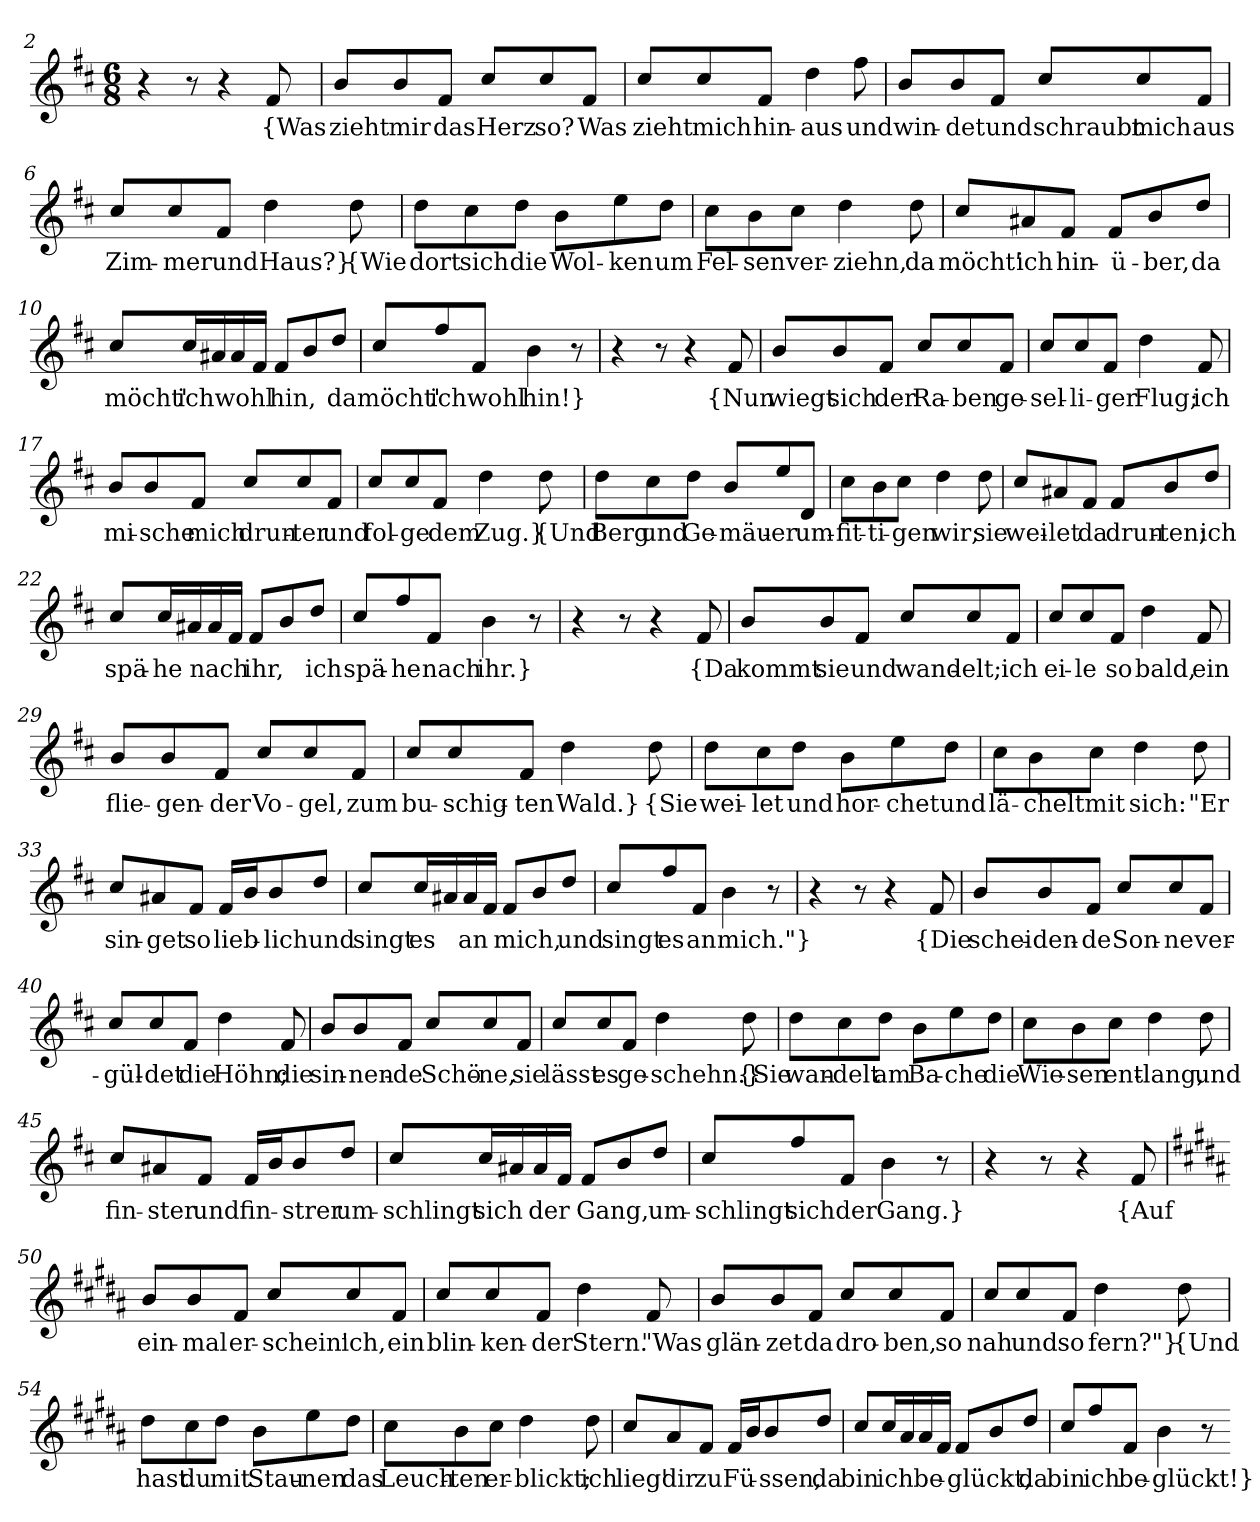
**kern	**text
*part1	*part1
*staff1	*staff1
*clefG2	*
*k[f#c#]	*
*M6/8	*
=2	=2
4r	.
8r	.
4r	.
8f#	{Was
=3	=3
8b/L	zieht
8b/	mir
8f#/J	das
8cc#/L	Herz
8cc#/	so?
8f#/J	Was
=4	=4
8cc#/L	zieht
8cc#/	mich
8f#/J	hin-
4dd	-aus
8ff#	und
=5	=5
8b/L	win-
8b/	-det
8f#/J	und
8cc#/L	schraubt
8cc#/	mich
8f#/J	aus
=6	=6
8cc#/L	Zim-
8cc#/	-mer
8f#/J	und
4dd	Haus?}
8dd	{Wie
=7	=7
8dd\L	dort
8cc#\	sich
8dd\J	die
8b\L	Wol-
8ee\	-ken
8dd\J	um
=8	=8
8cc#\L	Fel-
8b\	-sen
8cc#\J	ver-
4dd	-ziehn,
8dd	da
=9	=9
8cc#/L	möcht'
8a#X/	ich
8f#/J	hin-
8f#/L	-ü-
8b/	-ber,
8dd/J	da
=10	=10
8cc#/L	möcht'
16cc#/L	ich
16a#X/	.
16a#/	wohl
16f#/JJ	.
8f#/L	hin,
8b/	.
8dd/J	da
=11	=11
8cc#/L	möcht'
8ff#/	ich
8f#/J	wohl
4b	hin!}
8r	.
=14	=14
4r	.
8r	.
4r	.
8f#	{Nun
=15	=15
8b/L	wiegt
8b/	sich
8f#/J	der
8cc#/L	Ra-
8cc#/	-ben
8f#/J	ge-
=16	=16
8cc#/L	-sel-
8cc#/	-li-
8f#/J	-ger
4dd	Flug;
8f#	ich
=17	=17
8b/L	mi-
8b/	-sche
8f#/J	mich
8cc#/L	drun-
8cc#/	-ter
8f#/J	und
=18	=18
8cc#/L	fol-
8cc#/	-ge
8f#/J	dem
4dd	Zug.}
8dd	{Und
=19	=19
8dd\L	Berg
8cc#\	und
8dd\J	Ge-
8b/L	-mäu-
8ee/	-er
8d/J	um-
=20	=20
8cc#\L	-fit-
8b\	-ti-
8cc#\J	-gen
4dd	wir;
8dd	sie
=21	=21
8cc#/L	wei-
8a#X/	-let
8f#/J	da
8f#/L	drun-
8b/	-ten;
8dd/J	ich
=22	=22
8cc#/L	spä-
16cc#/L	-he
16a#X/	.
16a#/	nach
16f#/JJ	.
8f#/L	ihr,
8b/	.
8dd/J	ich
=23	=23
8cc#/L	spä-
8ff#/	-he
8f#/J	nach
4b	ihr.}
8r	.
=26	=26
4r	.
8r	.
4r	.
8f#	{Da
=27	=27
8b/L	kommt
8b/	sie
8f#/J	und
8cc#/L	wand-
8cc#/	-elt;
8f#/J	ich
=28	=28
8cc#/L	ei-
8cc#/	-le
8f#/J	so
4dd	-bald,
8f#	ein
=29	=29
8b/L	flie-
8b/	-gen-
8f#/J	-der
8cc#/L	Vo-
8cc#/	-gel,
8f#/J	zum
=30	=30
8cc#/L	bu-
8cc#/	-schig-
8f#/J	-ten
4dd	Wald.}
8dd	{Sie
=31	=31
8dd\L	wei-
8cc#\	-let
8dd\J	und
8b\L	hor-
8ee\	-chet
8dd\J	und
=32	=32
8cc#\L	lä-
8b\	-chelt
8cc#\J	mit
4dd	sich:
8dd	"Er
=33	=33
8cc#/L	sin-
8a#X/	-get
8f#/J	so
16f#/LL	lieb-
16b/J	.
8b/	-lich
8dd/J	und
=34	=34
8cc#/L	singt
16cc#/L	es
16a#X/	.
16a#/	an
16f#/JJ	.
8f#/L	mich,
8b/	.
8dd/J	und
=35	=35
8cc#/L	singt
8ff#/	es
8f#/J	an
4b	mich."}
8r	.
=38	=38
4r	.
8r	.
4r	.
8f#	{Die
=39	=39
8b/L	schei-
8b/	-den-
8f#/J	-de
8cc#/L	Son-
8cc#/	-ne
8f#/J	ver-
=40	=40
8cc#/L	-gül-
8cc#/	-det
8f#/J	die
4dd	Höhn;
8f#	die
=41	=41
8b/L	sin-
8b/	-nen-
8f#/J	-de
8cc#/L	Schö-
8cc#/	-ne,
8f#/J	sie
=42	=42
8cc#/L	lässt
8cc#/	es
8f#/J	ge-
4dd	-schehn.}
8dd	{Sie
=43	=43
8dd\L	wan-
8cc#\	-delt
8dd\J	am
8b\L	Ba-
8ee\	-che
8dd\J	die
=44	=44
8cc#\L	Wie-
8b\	-sen
8cc#\J	ent-
4dd	-lang,
8dd	und
=45	=45
8cc#/L	fin-
8a#X/	-ster
8f#/J	und
16f#/LL	fin-
16b/J	.
8b/	-strer
8dd/J	um-
=46	=46
8cc#/L	-schlingt
16cc#/L	sich
16a#X/	.
16a#/	der
16f#/JJ	.
8f#/L	Gang,
8b/	.
8dd/J	um-
=47	=47
8cc#/L	-schlingt
8ff#/	sich
8f#/J	der
4b	Gang.}
8r	.
=49	=49
4r	.
8r	.
4r	.
8f#	{Auf
=50	=50
*k[f#c#g#d#a#]	*
8b/L	ein-
8b/	-mal
8f#/J	er-
8cc#/L	-schein'
8cc#/	ich,
8f#/J	ein
=51	=51
8cc#/L	blin-
8cc#/	-ken-
8f#/J	-der
4dd#	Stern.
8f#	"Was
=52	=52
8b/L	glän-
8b/	-zet
8f#/J	da
8cc#/L	dro-
8cc#/	-ben,
8f#/J	so
=53	=53
8cc#/L	nah
8cc#/	und
8f#/J	so
4dd#	fern?"}
8dd#	{Und
=54	=54
8dd#\L	hast
8cc#\	du
8dd#\J	mit
8b\L	Stau-
8ee\	-nen
8dd#\J	das
=55	=55
8cc#\L	Leuch-
8b\	-ten
8cc#\J	er-
4dd#	-blickt;
8dd#	ich
=56	=56
8cc#/L	lieg'
8a#/	dir
8f#/J	zu
16f#/LL	Fü-
16b/J	.
8b/	-ssen,
8dd#/J	da
=57	=57
8cc#/L	bin
16cc#/L	ich
16a#/	.
16a#/	be-
16f#/JJ	.
8f#/L	-glückt,
8b/	.
8dd#/J	da
=58	=58
8cc#/L	bin
8ff#/	ich
8f#/J	be-
4b	glückt!}
8r	.
=-	=-
*-	*-
